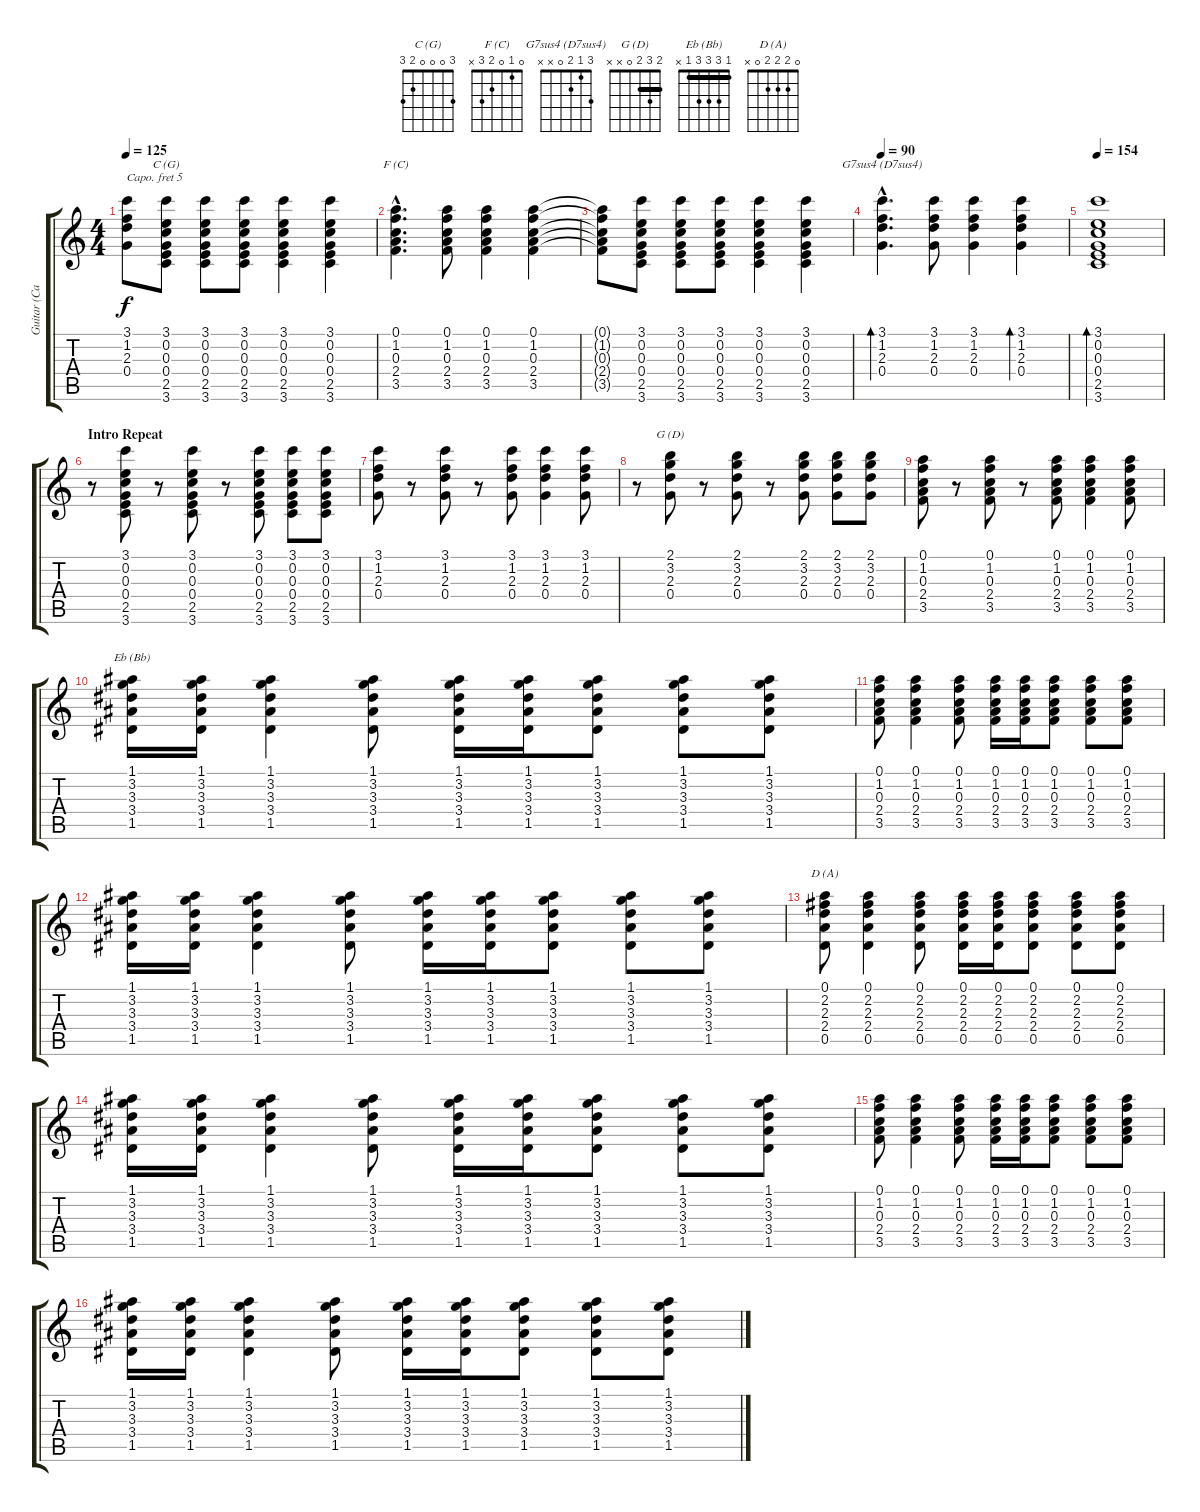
\track ("Guitar (Capo 5th Fret)" "Guitar (Ca") {instrument acousticguitarsteel}
\staff {score tabs}
\capo 5
\tuning (E4 B3 G3 D3 A2 E2) {hide}
\chord ("C (G)" 3 0 0 0 2 3)
\chord ("F (C)" 0 1 0 2 3 x)
\chord ("G7sus4 (D7sus4)" 3 1 2 0 x x)
\chord ("G (D)" 2 3 2 0 x x) {barre 2}
\chord ("Eb (Bb)" 1 3 3 3 1 x) {barre 1}
\chord ("D (A)" 0 2 2 2 0 x)
\ts (4 4)
\tempo 125
\clef g2
\ks c
(3.1{t} 1.2{t} 2.3{t} 0.4{t}).8{dy f} (3.1 0.2 0.3 0.4 2.5 3.6).8{ch "C (G)"} (3.1 0.2 0.3 0.4 2.5 3.6).8 (3.1 0.2 0.3 0.4 2.5 3.6).8 (3.1 0.2 0.3 0.4 2.5 3.6).4 (3.1 0.2 0.3 0.4 2.5 3.6).4 |
(0.1{hac} 1.2{hac} 0.3{hac} 2.4{hac} 3.5{hac}).4{d ch "F (C)"} (0.1 1.2 0.3 2.4 3.5).8 (0.1 1.2 0.3 2.4 3.5).4 (0.1 1.2 0.3 2.4 3.5).4 |
(0.1{t} 1.2{t} 0.3{t} 2.4{t} 3.5{t}).8 (3.1 0.2 0.3 0.4 2.5 3.6).8 (3.1 0.2 0.3 0.4 2.5 3.6).8 (3.1 0.2 0.3 0.4 2.5 3.6).8 (3.1 0.2 0.3 0.4 2.5 3.6).4 (3.1 0.2 0.3 0.4 2.5 3.6).4 |
\tempo 90
(3.1{hac} 1.2{hac} 2.3{hac} 0.4{hac}).4{d bd 480 ch "G7sus4 (D7sus4)"} (3.1 1.2 2.3 0.4).8 (3.1 1.2 2.3 0.4).4 (3.1 1.2 2.3 0.4).4{bd 480} |
\tempo 154
(3.1 0.2 0.3 0.4 2.5 3.6).1{bd 480 volume 10} |
\section ("" "Intro Repeat")
r.8 (3.1 0.2 0.3 0.4 2.5 3.6).8 r.8 (3.1 0.2 0.3 0.4 2.5 3.6).8 r.8 (3.1 0.2 0.3 0.4 2.5 3.6).8 (3.1 0.2 0.3 0.4 2.5 3.6).8 (3.1 0.2 0.3 0.4 2.5 3.6).8 |
(3.1 1.2 2.3 0.4).8 r.8 (3.1 1.2 2.3 0.4).8 r.8 (3.1 1.2 2.3 0.4).8 (3.1 1.2 2.3 0.4).4 (3.1 1.2 2.3 0.4).8 |
r.8 (2.1 3.2 2.3 0.4).8{ch "G (D)"} r.8 (2.1 3.2 2.3 0.4).8 r.8 (2.1 3.2 2.3 0.4).8 (2.1 3.2 2.3 0.4).8 (2.1 3.2 2.3 0.4).8 |
(0.1 1.2 0.3 2.4 3.5).8 r.8 (0.1 1.2 0.3 2.4 3.5).8 r.8 (0.1 1.2 0.3 2.4 3.5).8 (0.1 1.2 0.3 2.4 3.5).4 (0.1 1.2 0.3 2.4 3.5).8 |
(1.1 3.2 3.3 3.4 1.5).16{ch "Eb (Bb)"} (1.1 3.2 3.3 3.4 1.5).16 (1.1 3.2 3.3 3.4 1.5).4 (1.1 3.2 3.3 3.4 1.5).8 (1.1 3.2 3.3 3.4 1.5).16 (1.1 3.2 3.3 3.4 1.5).16 (1.1 3.2 3.3 3.4 1.5).8 (1.1 3.2 3.3 3.4 1.5).8 (1.1 3.2 3.3 3.4 1.5).8 |
(0.1 1.2 0.3 2.4 3.5).8 (0.1 1.2 0.3 2.4 3.5).4 (0.1 1.2 0.3 2.4 3.5).8 (0.1 1.2 0.3 2.4 3.5).16 (0.1 1.2 0.3 2.4 3.5).16 (0.1 1.2 0.3 2.4 3.5).8 (0.1 1.2 0.3 2.4 3.5).8 (0.1 1.2 0.3 2.4 3.5).8 |
(1.1 3.2 3.3 3.4 1.5).16 (1.1 3.2 3.3 3.4 1.5).16 (1.1 3.2 3.3 3.4 1.5).4 (1.1 3.2 3.3 3.4 1.5).8 (1.1 3.2 3.3 3.4 1.5).16 (1.1 3.2 3.3 3.4 1.5).16 (1.1 3.2 3.3 3.4 1.5).8 (1.1 3.2 3.3 3.4 1.5).8 (1.1 3.2 3.3 3.4 1.5).8 |
(0.1 2.2 2.3 2.4 0.5).8{ch "D (A)"} (0.1 2.2 2.3 2.4 0.5).4 (0.1 2.2 2.3 2.4 0.5).8 (0.1 2.2 2.3 2.4 0.5).16 (0.1 2.2 2.3 2.4 0.5).16 (0.1 2.2 2.3 2.4 0.5).8 (0.1 2.2 2.3 2.4 0.5).8 (0.1 2.2 2.3 2.4 0.5).8 |
(1.1 3.2 3.3 3.4 1.5).16 (1.1 3.2 3.3 3.4 1.5).16 (1.1 3.2 3.3 3.4 1.5).4 (1.1 3.2 3.3 3.4 1.5).8 (1.1 3.2 3.3 3.4 1.5).16 (1.1 3.2 3.3 3.4 1.5).16 (1.1 3.2 3.3 3.4 1.5).8 (1.1 3.2 3.3 3.4 1.5).8 (1.1 3.2 3.3 3.4 1.5).8 |
(0.1 1.2 0.3 2.4 3.5).8 (0.1 1.2 0.3 2.4 3.5).4 (0.1 1.2 0.3 2.4 3.5).8 (0.1 1.2 0.3 2.4 3.5).16 (0.1 1.2 0.3 2.4 3.5).16 (0.1 1.2 0.3 2.4 3.5).8 (0.1 1.2 0.3 2.4 3.5).8 (0.1 1.2 0.3 2.4 3.5).8 |
(1.1 3.2 3.3 3.4 1.5).16 (1.1 3.2 3.3 3.4 1.5).16 (1.1 3.2 3.3 3.4 1.5).4 (1.1 3.2 3.3 3.4 1.5).8 (1.1 3.2 3.3 3.4 1.5).16 (1.1 3.2 3.3 3.4 1.5).16 (1.1 3.2 3.3 3.4 1.5).8 (1.1 3.2 3.3 3.4 1.5).8 (1.1 3.2 3.3 3.4 1.5).8
